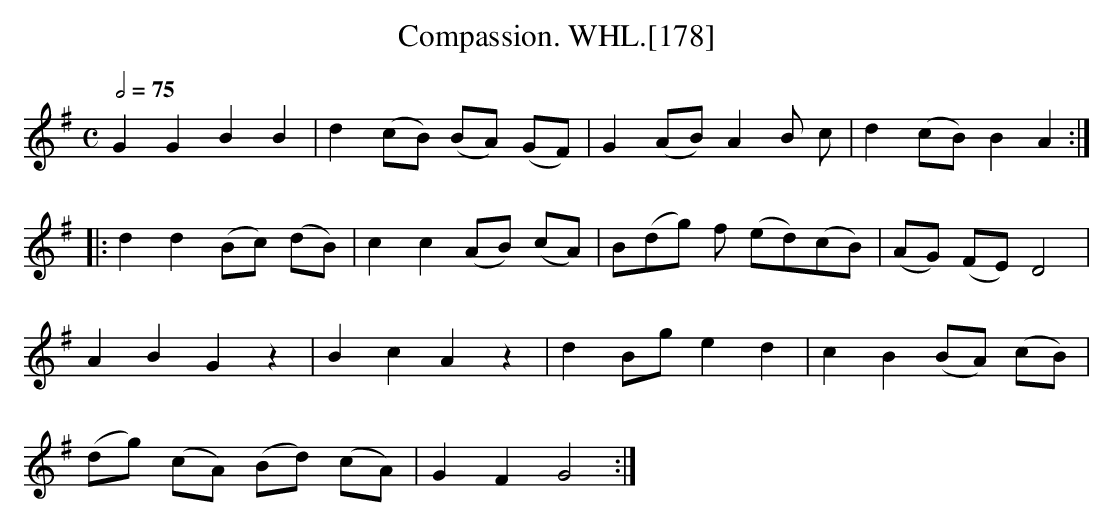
X:1
T:Compassion. WHL.[178]
M:C
L:1/8
Q:2/4=75
K:G
G2G2 B2B2 | d2(cB) (BA) (GF) | G2(AB) A2B c | d2(cB) B2A2:|
|:d2d2 (Bc) (dB) | c2c2 (AB) (cA) | B(dg) f (ed)(cB) | (AG) (FE) D4 |
A2B2 G2z2 | B2c2 A2z2 | d2Bg e2d2 | c2B2 (BA) (cB) |
(dg) (cA) (Bd) (cA) | G2F2 G4:|
